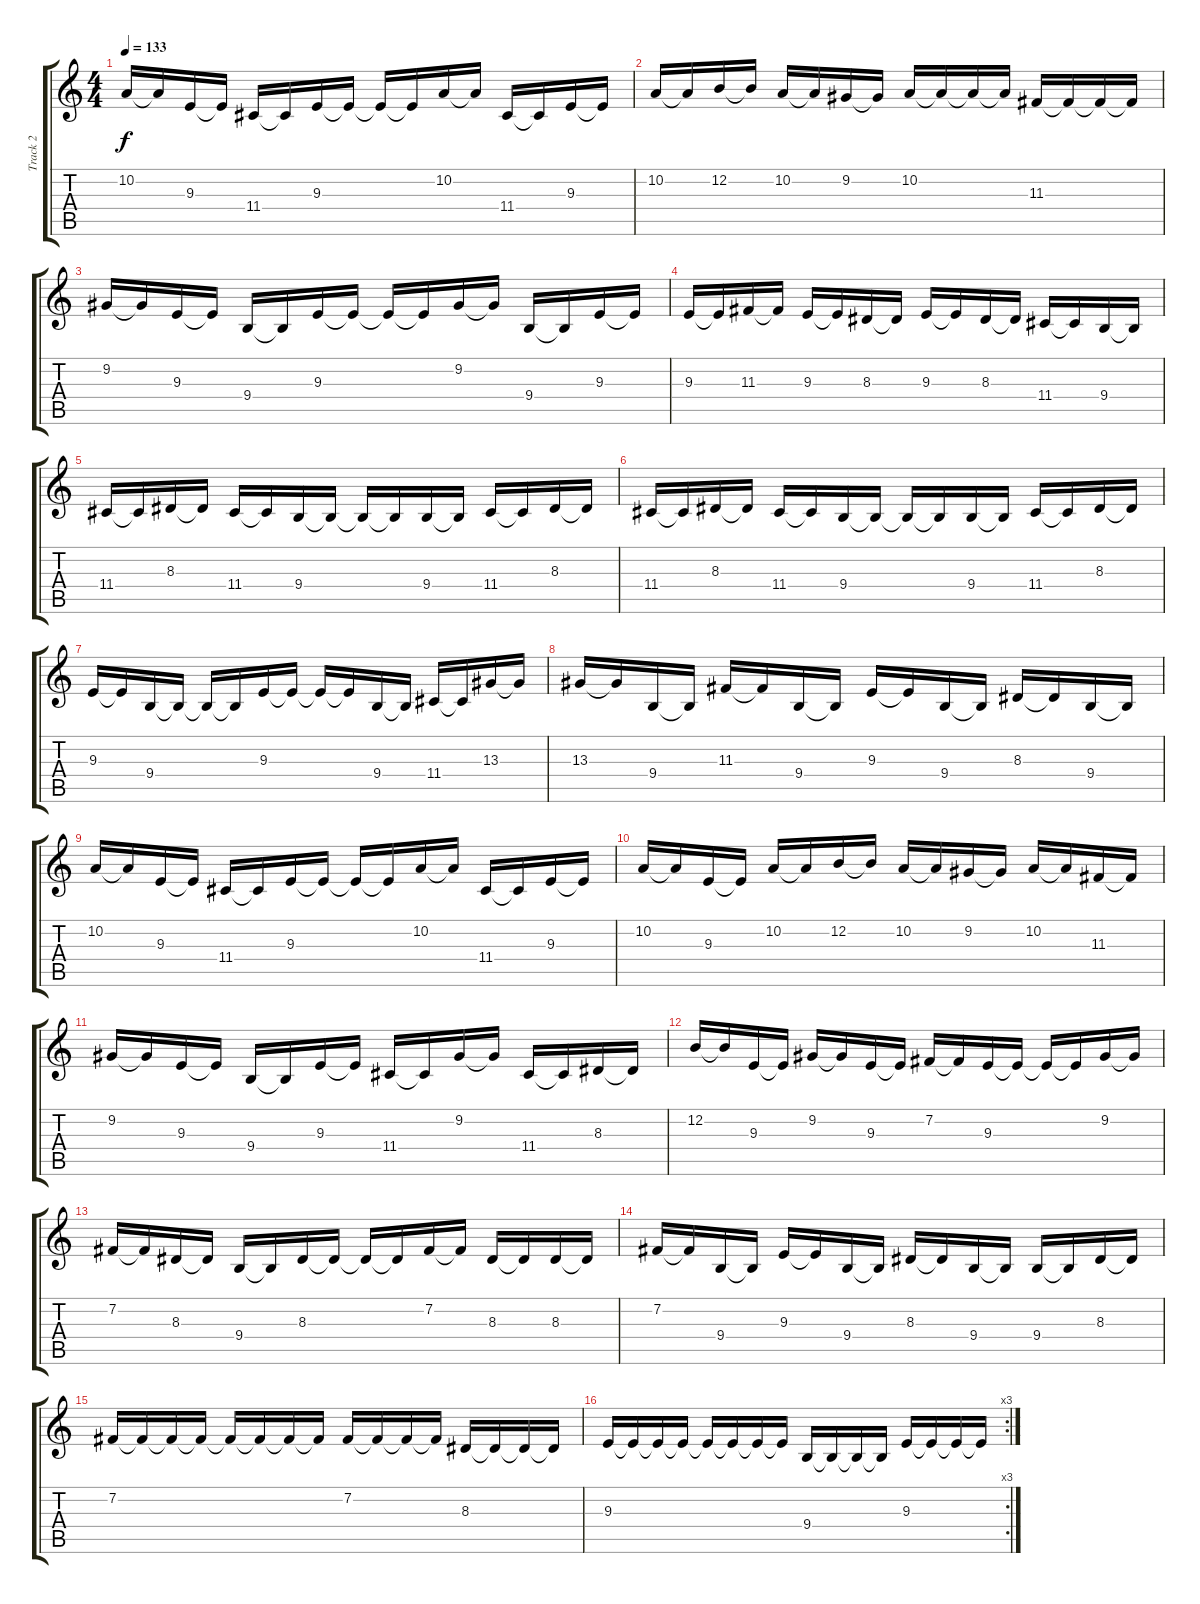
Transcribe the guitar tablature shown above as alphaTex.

\track ("Track 2" "Track 2") {instrument lead5charang}
\staff {score tabs}
\tuning (E4 B3 G3 D3 A2 E2) {hide}
\ts (4 4)
\tempo 133
\clef g2
\ks c
10.2.16{dy f} 10.2{t}.16 9.3.16 9.3{t}.16 11.4.16 11.4{t}.16 9.3.16 9.3{t}.16 9.3{t}.16 9.3{t}.16 10.2.16 10.2{t}.16 11.4.16 11.4{t}.16 9.3.16 9.3{t}.16 |
10.2.16 10.2{t}.16 12.2.16 12.2{t}.16 10.2.16 10.2{t}.16 9.2.16 9.2{t}.16 10.2.16 10.2{t}.16 10.2{t}.16 10.2{t}.16 11.3.16 11.3{t}.16 11.3{t}.16 11.3{t}.16 |
9.2.16 9.2{t}.16 9.3.16 9.3{t}.16 9.4.16 9.4{t}.16 9.3.16 9.3{t}.16 9.3{t}.16 9.3{t}.16 9.2.16 9.2{t}.16 9.4.16 9.4{t}.16 9.3.16 9.3{t}.16 |
9.3.16 9.3{t}.16 11.3.16 11.3{t}.16 9.3.16 9.3{t}.16 8.3.16 8.3{t}.16 9.3.16 9.3{t}.16 8.3.16 8.3{t}.16 11.4.16 11.4{t}.16 9.4.16 9.4{t}.16 |
11.4.16 11.4{t}.16 8.3.16 8.3{t}.16 11.4.16 11.4{t}.16 9.4.16 9.4{t}.16 9.4{t}.16 9.4{t}.16 9.4.16 9.4{t}.16 11.4.16 11.4{t}.16 8.3.16 8.3{t}.16 |
11.4.16 11.4{t}.16 8.3.16 8.3{t}.16 11.4.16 11.4{t}.16 9.4.16 9.4{t}.16 9.4{t}.16 9.4{t}.16 9.4.16 9.4{t}.16 11.4.16 11.4{t}.16 8.3.16 8.3{t}.16 |
9.3.16 9.3{t}.16 9.4.16 9.4{t}.16 9.4{t}.16 9.4{t}.16 9.3.16 9.3{t}.16 9.3{t}.16 9.3{t}.16 9.4.16 9.4{t}.16 11.4.16 11.4{t}.16 13.3.16 13.3{t}.16 |
13.3.16 13.3{t}.16 9.4.16 9.4{t}.16 11.3.16 11.3{t}.16 9.4.16 9.4{t}.16 9.3.16 9.3{t}.16 9.4.16 9.4{t}.16 8.3.16 8.3{t}.16 9.4.16 9.4{t}.16 |
10.2.16 10.2{t}.16 9.3.16 9.3{t}.16 11.4.16 11.4{t}.16 9.3.16 9.3{t}.16 9.3{t}.16 9.3{t}.16 10.2.16 10.2{t}.16 11.4.16 11.4{t}.16 9.3.16 9.3{t}.16 |
10.2.16 10.2{t}.16 9.3.16 9.3{t}.16 10.2.16 10.2{t}.16 12.2.16 12.2{t}.16 10.2.16 10.2{t}.16 9.2.16 9.2{t}.16 10.2.16 10.2{t}.16 11.3.16 11.3{t}.16 |
9.2.16 9.2{t}.16 9.3.16 9.3{t}.16 9.4.16 9.4{t}.16 9.3.16 9.3{t}.16 11.4.16 11.4{t}.16 9.2.16 9.2{t}.16 11.4.16 11.4{t}.16 8.3.16 8.3{t}.16 |
12.2.16 12.2{t}.16 9.3.16 9.3{t}.16 9.2.16 9.2{t}.16 9.3.16 9.3{t}.16 7.2.16 7.2{t}.16 9.3.16 9.3{t}.16 9.3{t}.16 9.3{t}.16 9.2.16 9.2{t}.16 |
7.2.16 7.2{t}.16 8.3.16 8.3{t}.16 9.4.16 9.4{t}.16 8.3.16 8.3{t}.16 8.3{t}.16 8.3{t}.16 7.2.16 7.2{t}.16 8.3.16 8.3{t}.16 8.3.16 8.3{t}.16 |
7.2.16 7.2{t}.16 9.4.16 9.4{t}.16 9.3.16 9.3{t}.16 9.4.16 9.4{t}.16 8.3.16 8.3{t}.16 9.4.16 9.4{t}.16 9.4.16 9.4{t}.16 8.3.16 8.3{t}.16 |
7.2.16 7.2{t}.16 7.2{t}.16 7.2{t}.16 7.2{t}.16 7.2{t}.16 7.2{t}.16 7.2{t}.16 7.2.16 7.2{t}.16 7.2{t}.16 7.2{t}.16 8.3.16 8.3{t}.16 8.3{t}.16 8.3{t}.16 |
\rc 3
9.3.16 9.3{t}.16 9.3{t}.16 9.3{t}.16 9.3{t}.16 9.3{t}.16 9.3{t}.16 9.3{t}.16 9.4.16 9.4{t}.16 9.4{t}.16 9.4{t}.16 9.3.16 9.3{t}.16 9.3{t}.16 9.3{t}.16
